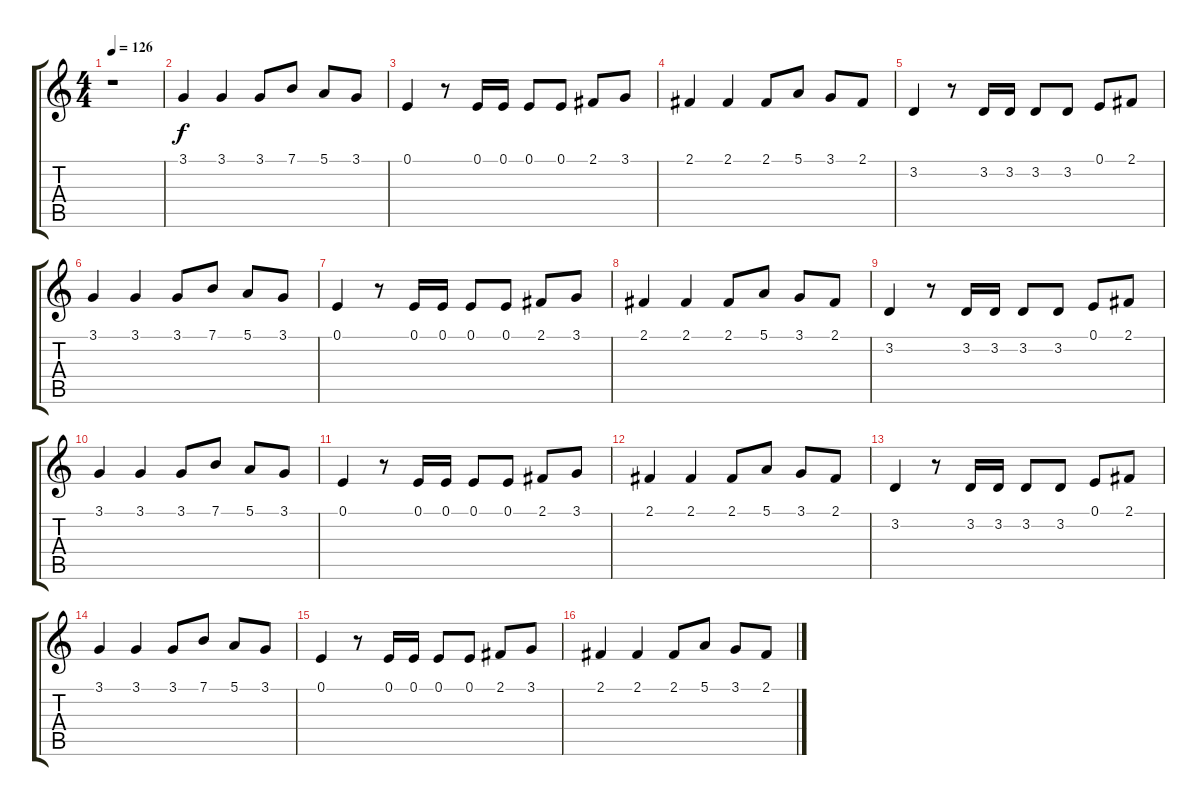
\track "" {instrument lead5charang}
\staff {score tabs}
\tuning (E4 B3 G3 D3 A2 E2) {hide}
\ts (4 4)
\tempo 126
\clef g2
\ks c
r.1{dy f} |
3.1.4 3.1.4 3.1.8 7.1.8 5.1.8 3.1.8 |
0.1.4 r.8 0.1.16 0.1.16 0.1.8 0.1.8 2.1.8 3.1.8 |
2.1.4 2.1.4 2.1.8 5.1.8 3.1.8 2.1.8 |
3.2.4 r.8 3.2.16 3.2.16 3.2.8 3.2.8 0.1.8 2.1.8 |
3.1.4 3.1.4 3.1.8 7.1.8 5.1.8 3.1.8 |
0.1.4 r.8 0.1.16 0.1.16 0.1.8 0.1.8 2.1.8 3.1.8 |
2.1.4 2.1.4 2.1.8 5.1.8 3.1.8 2.1.8 |
3.2.4 r.8 3.2.16 3.2.16 3.2.8 3.2.8 0.1.8 2.1.8 |
3.1.4 3.1.4 3.1.8 7.1.8 5.1.8 3.1.8 |
0.1.4 r.8 0.1.16 0.1.16 0.1.8 0.1.8 2.1.8 3.1.8 |
2.1.4 2.1.4 2.1.8 5.1.8 3.1.8 2.1.8 |
3.2.4 r.8 3.2.16 3.2.16 3.2.8 3.2.8 0.1.8 2.1.8 |
3.1.4 3.1.4 3.1.8 7.1.8 5.1.8 3.1.8 |
0.1.4 r.8 0.1.16 0.1.16 0.1.8 0.1.8 2.1.8 3.1.8 |
2.1.4 2.1.4 2.1.8 5.1.8 3.1.8 2.1.8
